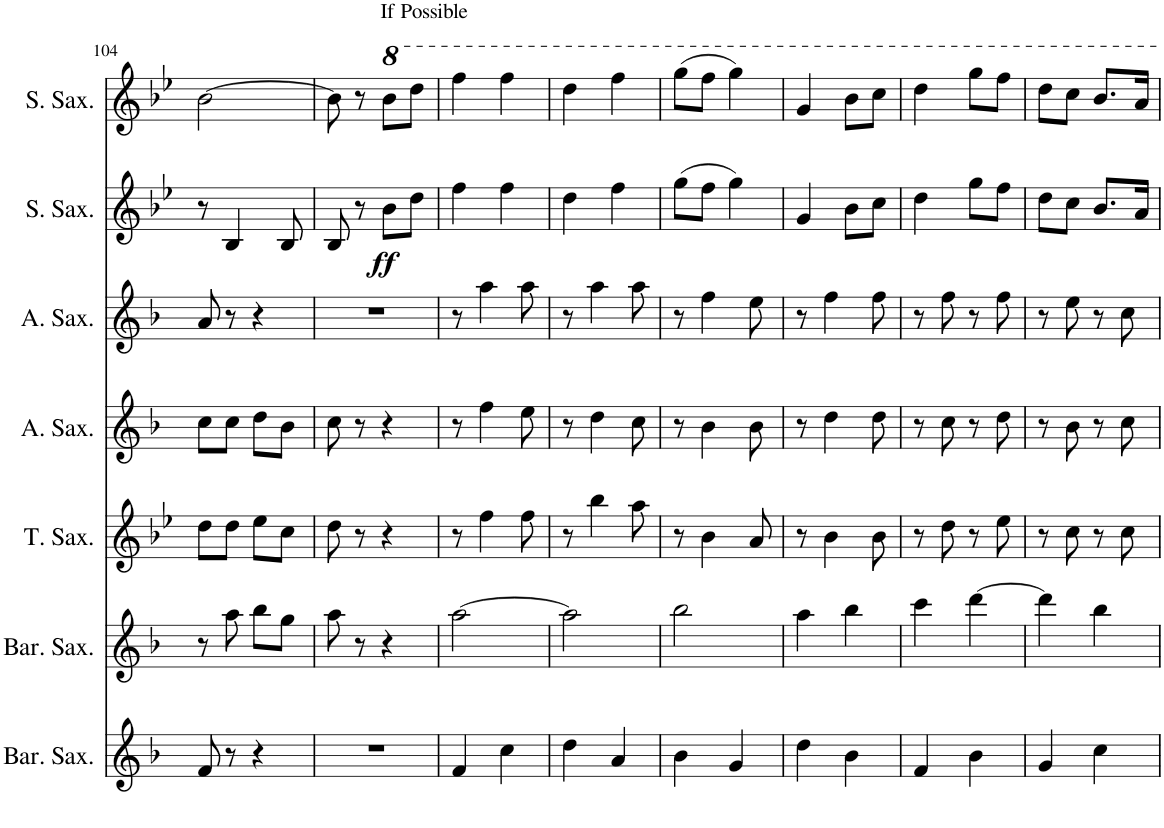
**kern	**kern	**kern	**kern	**kern	**kern	**dynam	**kern
*part7	*part6	*part5	*part4	*part3	*part2	*part2	*part1
*staff7	*staff6	*staff5	*staff4	*staff3	*staff2	*staff2	*staff1
*I"Baritone Saxophone	*I"Baritone Saxophone	*I"Tenor Saxophone	*I"Alto Saxophone	*I"Alto Saxophone	*I"Soprano Saxophone	*	*I"Soprano Saxophone
*I'Bar. Sax.	*I'Bar. Sax.	*I'T. Sax.	*I'A. Sax.	*I'A. Sax.	*I'S. Sax.	*	*I'S. Sax.
!!LO:PB:g=z
*clefG2	*clefG2	*clefG2	*clefG2	*clefG2	*clefG2	*	*clefG2
*Trd12c21	*Trd12c21	*Trd8c14	*Trd5c9	*Trd5c9	*Trd1c2	*	*Trd1c2
*k[b-]	*k[b-]	*k[b-e-]	*k[b-]	*k[b-]	*k[b-e-]	*	*k[b-e-]
*M2/4	*M2/4	*M2/4	*M2/4	*M2/4	*M2/4	*	*M2/4
=104	=104	=104	=104	=104	=104	=104	=104
8f/	8r	8dd\L	8cc\L	8a/	8r	.	[2b-\
8r	8aa\	8dd\J	8cc\J	8r	4B-/	.	.
4r	8bb-\L	8ee-\L	8dd\L	4r	.	.	.
.	8gg\J	8cc\J	8b-\J	.	8B-/	.	.
=105	=105	=105	=105	=105	=105	=105	=105
2r	8aa\	8dd\	8cc\	2r	8B-/	.	8b-\]
.	8r	8r	8r	.	8r	.	8r
!	!	!	!	!	!	!	!LO:TX:a:t=If Possible
!	!	!	!	!	!	!LO:DY:b	!
.	4r	4r	4r	.	8b-\L	ff	8bb-\L
.	.	.	.	.	8dd\J	.	8ddd\J
=106	=106	=106	=106	=106	=106	=106	=106
4f/	[2aa\	8r	8r	8r	4ff\	.	4fff\
.	.	4ff\	4ff\	4aa\	.	.	.
4cc\	.	.	.	.	4ff\	.	4fff\
.	.	8ff\	8ee\	8aa\	.	.	.
=107	=107	=107	=107	=107	=107	=107	=107
4dd\	2aa\]	8r	8r	8r	4dd\	.	4ddd\
.	.	4bb-\	4dd\	4aa\	.	.	.
4a/	.	.	.	.	4ff\	.	4fff\
.	.	8aa\	8cc\	8aa\	.	.	.
=108	=108	=108	=108	=108	=108	=108	=108
4b-\	2bb-\	8r	8r	8r	(8gg\L	.	(8ggg\L
.	.	4b-\	4b-\	4ff\	8ff\J	.	8fff\J
4g/	.	.	.	.	4gg\)	.	4ggg\)
.	.	8a/	8b-\	8ee\	.	.	.
=109	=109	=109	=109	=109	=109	=109	=109
4dd\	4aa\	8r	8r	8r	4g/	.	4gg/
.	.	4b-\	4dd\	4ff\	.	.	.
4b-\	4bb-\	.	.	.	8b-\L	.	8bb-\L
.	.	8b-\	8dd\	8ff\	8cc\J	.	8ccc\J
=110	=110	=110	=110	=110	=110	=110	=110
4f/	4ccc\	8r	8r	8r	4dd\	.	4ddd\
.	.	8dd\	8cc\	8ff\	.	.	.
4b-\	[4ddd\	8r	8r	8r	8gg\L	.	8ggg\L
.	.	8ee-\	8dd\	8ff\	8ff\J	.	8fff\J
=111	=111	=111	=111	=111	=111	=111	=111
4g/	4ddd\]	8r	8r	8r	8dd\L	.	8ddd\L
.	.	8cc\	8b-\	8ee\	8cc\J	.	8ccc\J
4cc\	4bb-\	8r	8r	8r	8.b-/L	.	8.bb-/L
.	.	8cc\	8cc\	8cc\	.	.	.
.	.	.	.	.	16a/Jk	.	16aa/Jk
=	=	=	=	=	=	=	=
*-	*-	*-	*-	*-	*-	*-	*-
